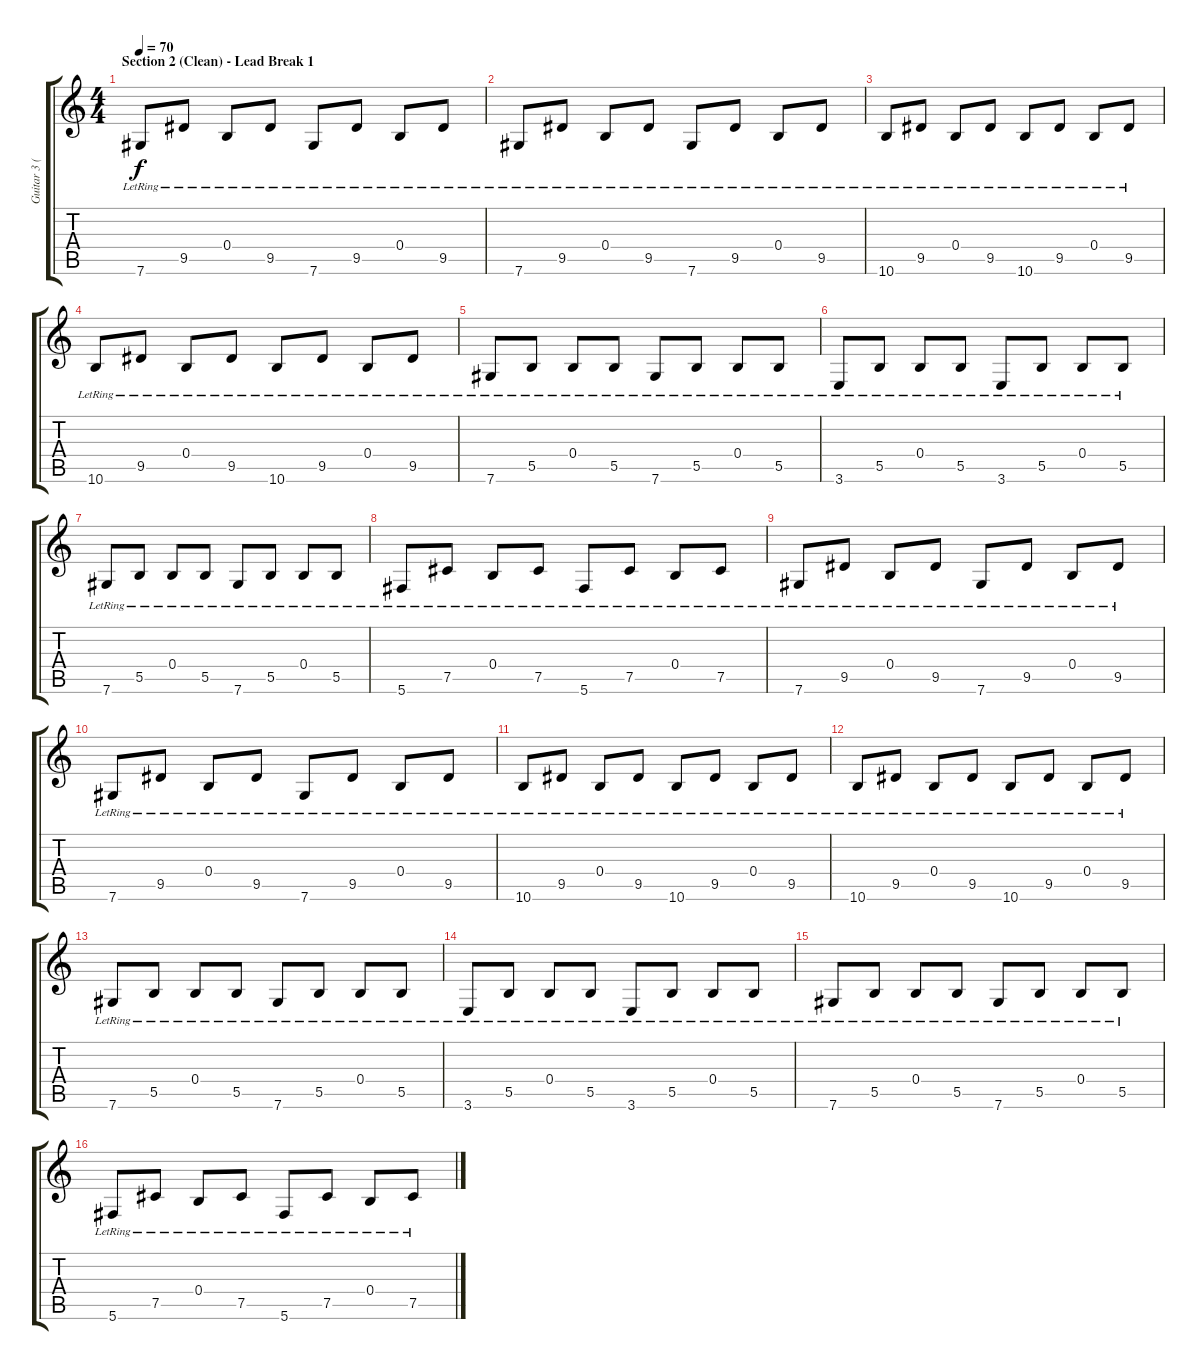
\track ("Guitar 3 (Clean)" "Guitar 3 (") {instrument electricguitarclean}
\staff {score tabs}
\tuning (Db4 Ab3 E3 B2 Gb2 Db2) {hide}
\ts (4 4)
\section ("" "Section 2 (Clean) - Lead Break 1")
\tempo 70
\clef g2
\ks c
7.6{lr}.8{dy f} 9.5{lr}.8 0.4{lr}.8 9.5{lr}.8 7.6{lr}.8 9.5{lr}.8 0.4{lr}.8 9.5{lr}.8 |
7.6{lr}.8 9.5{lr}.8 0.4{lr}.8 9.5{lr}.8 7.6{lr}.8 9.5{lr}.8 0.4{lr}.8 9.5{lr}.8 |
10.6{lr}.8 9.5{lr}.8 0.4{lr}.8 9.5{lr}.8 10.6{lr}.8 9.5{lr}.8 0.4{lr}.8 9.5{lr}.8 |
10.6{lr}.8 9.5{lr}.8 0.4{lr}.8 9.5{lr}.8 10.6{lr}.8 9.5{lr}.8 0.4{lr}.8 9.5{lr}.8 |
7.6{lr}.8 5.5{lr}.8 0.4{lr}.8 5.5{lr}.8 7.6{lr}.8 5.5{lr}.8 0.4{lr}.8 5.5{lr}.8 |
3.6{lr}.8 5.5{lr}.8 0.4{lr}.8 5.5{lr}.8 3.6{lr}.8 5.5{lr}.8 0.4{lr}.8 5.5{lr}.8 |
7.6{lr}.8 5.5{lr}.8 0.4{lr}.8 5.5{lr}.8 7.6{lr}.8 5.5{lr}.8 0.4{lr}.8 5.5{lr}.8 |
5.6{lr}.8 7.5{lr}.8 0.4{lr}.8 7.5{lr}.8 5.6{lr}.8 7.5{lr}.8 0.4{lr}.8 7.5{lr}.8 |
7.6{lr}.8 9.5{lr}.8 0.4{lr}.8 9.5{lr}.8 7.6{lr}.8 9.5{lr}.8 0.4{lr}.8 9.5{lr}.8 |
7.6{lr}.8 9.5{lr}.8 0.4{lr}.8 9.5{lr}.8 7.6{lr}.8 9.5{lr}.8 0.4{lr}.8 9.5{lr}.8 |
10.6{lr}.8 9.5{lr}.8 0.4{lr}.8 9.5{lr}.8 10.6{lr}.8 9.5{lr}.8 0.4{lr}.8 9.5{lr}.8 |
10.6{lr}.8 9.5{lr}.8 0.4{lr}.8 9.5{lr}.8 10.6{lr}.8 9.5{lr}.8 0.4{lr}.8 9.5{lr}.8 |
7.6{lr}.8 5.5{lr}.8 0.4{lr}.8 5.5{lr}.8 7.6{lr}.8 5.5{lr}.8 0.4{lr}.8 5.5{lr}.8 |
3.6{lr}.8 5.5{lr}.8 0.4{lr}.8 5.5{lr}.8 3.6{lr}.8 5.5{lr}.8 0.4{lr}.8 5.5{lr}.8 |
7.6{lr}.8 5.5{lr}.8 0.4{lr}.8 5.5{lr}.8 7.6{lr}.8 5.5{lr}.8 0.4{lr}.8 5.5{lr}.8 |
5.6{lr}.8 7.5{lr}.8 0.4{lr}.8 7.5{lr}.8 5.6{lr}.8 7.5{lr}.8 0.4{lr}.8 7.5{lr}.8
